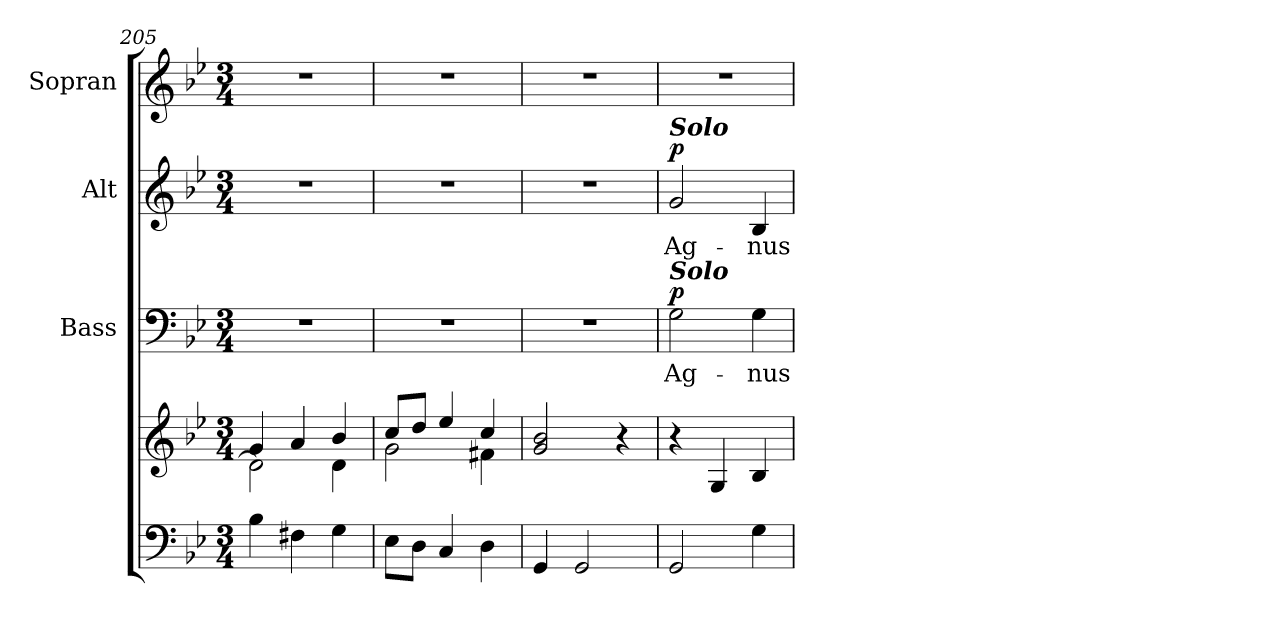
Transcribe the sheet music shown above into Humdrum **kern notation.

**kern	**kern	**kern	**text	**dynam	**kern	**text	**dynam	**kern
*part4	*part4	*part3	*part3	*part3	*part2	*part2	*part2	*part1
*staff5	*staff4	*staff3	*staff3	*staff3	*staff2	*staff2	*staff2	*staff1
*	*	*I"Bass	*	*	*I"Alt	*	*	*I"Sopran
*	*	*I'B.	*	*	*I'A.	*	*	*I'S.
*clefF4	*clefG2	*clefF4	*	*	*clefG2	*	*	*clefG2
*k[b-e-]	*k[b-e-]	*k[b-e-]	*	*	*k[b-e-]	*	*	*k[b-e-]
*B-:	*B-:	*B-:	*	*	*B-:	*	*	*B-:
*M3/4	*M3/4	*M3/4	*	*	*M3/4	*	*	*M3/4
=205	=205	=205	=205	=205	=205	=205	=205	=205
*	*^	*	*	*	*	*	*	*
4B-\	4g/	2d\]	2.r	.	.	2.r	.	.	2.r
4F#X\	4a/	.	.	.	.	.	.	.	.
4G\	4b-/	4d\	.	.	.	.	.	.	.
=206	=206	=206	=206	=206	=206	=206	=206	=206	=206
8E-\L	8cc/L	2g\	2.r	.	.	2.r	.	.	2.r
8D\J	8dd/J	.	.	.	.	.	.	.	.
4C/	4ee-/	.	.	.	.	.	.	.	.
4D\	4cc/	4f#X\	.	.	.	.	.	.	.
*	*v	*v	*	*	*	*	*	*	*
=207	=207	=207	=207	=207	=207	=207	=207	=207
4GG/	2g/ 2b-/	2.r	.	.	2.r	.	.	2.r
2GG/	.	.	.	.	.	.	.	.
.	4r	.	.	.	.	.	.	.
=208	=208	=208	=208	=208	=208	=208	=208	=208
!	!	!	!	!	!LO:TX:a:Bi:t=Solo	!	!	!
!	!	!LO:TX:a:Bi:t=Solo	!	!	!	!	!	!
!	!	!	!LO:LY:b	!LO:DY:a	!	!LO:LY:b	!LO:DY:a	!
2GG/	4r	2G\	Ag-	p	2g/	Ag-	p	2.r
.	4G/	.	.	.	.	.	.	.
!	!	!	!LO:LY:b	!	!	!LO:LY:b	!	!
4G\	4B-/	4G\	-nus	.	4B-/	-nus	.	.
=	=	=	=	=	=	=	=	=
*-	*-	*-	*-	*-	*-	*-	*-	*-
